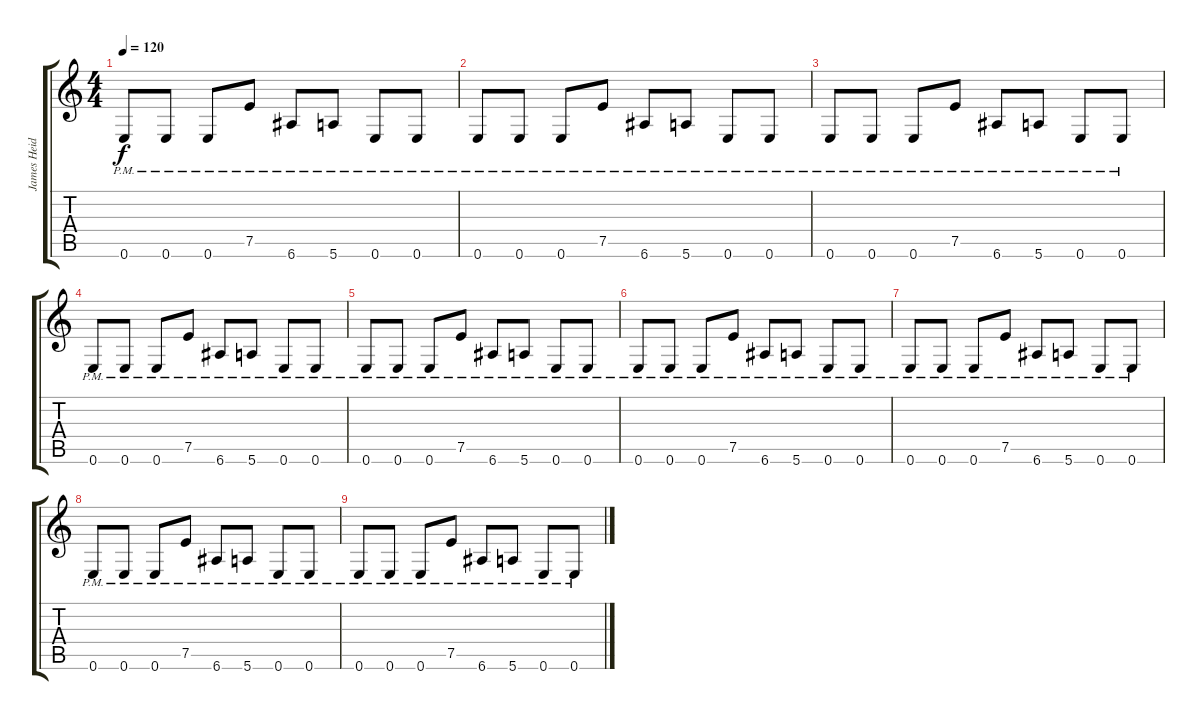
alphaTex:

\track ("James Heidfield Rythmn" "James Heid") {instrument distortionguitar}
\staff {score tabs}
\tuning (E4 B3 G3 D3 A2 E2) {hide}
\ts (4 4)
\tempo 120
\clef g2
\ks c
0.6{pm}.8{dy f} 0.6{pm}.8{volume 4} 0.6{pm}.8 7.5{pm}.8 6.6{pm}.8 5.6{pm}.8 0.6{pm}.8 0.6{pm}.8 |
0.6{pm}.8 0.6{pm}.8 0.6{pm}.8 7.5{pm}.8 6.6{pm}.8 5.6{pm}.8 0.6{pm}.8 0.6{pm}.8 |
0.6{pm}.8 0.6{pm}.8 0.6{pm}.8 7.5{pm}.8 6.6{pm}.8 5.6{pm}.8 0.6{pm}.8 0.6{pm}.8 |
0.6{pm}.8 0.6{pm}.8 0.6{pm}.8 7.5{pm}.8 6.6{pm}.8 5.6{pm}.8 0.6{pm}.8 0.6{pm}.8 |
0.6{pm}.8 0.6{pm}.8{volume 3} 0.6{pm}.8 7.5{pm}.8 6.6{pm}.8 5.6{pm}.8 0.6{pm}.8 0.6{pm}.8 |
0.6{pm}.8 0.6{pm}.8 0.6{pm}.8 7.5{pm}.8 6.6{pm}.8 5.6{pm}.8 0.6{pm}.8 0.6{pm}.8 |
0.6{pm}.8 0.6{pm}.8 0.6{pm}.8 7.5{pm}.8 6.6{pm}.8 5.6{pm}.8 0.6{pm}.8 0.6{pm}.8 |
0.6{pm}.8{volume 1} 0.6{pm}.8 0.6{pm}.8 7.5{pm}.8 6.6{pm}.8 5.6{pm}.8 0.6{pm}.8 0.6{pm}.8 |
0.6{pm}.8 0.6{pm}.8 0.6{pm}.8 7.5{pm}.8 6.6{pm}.8 5.6{pm}.8 0.6{pm}.8 0.6{pm}.8
